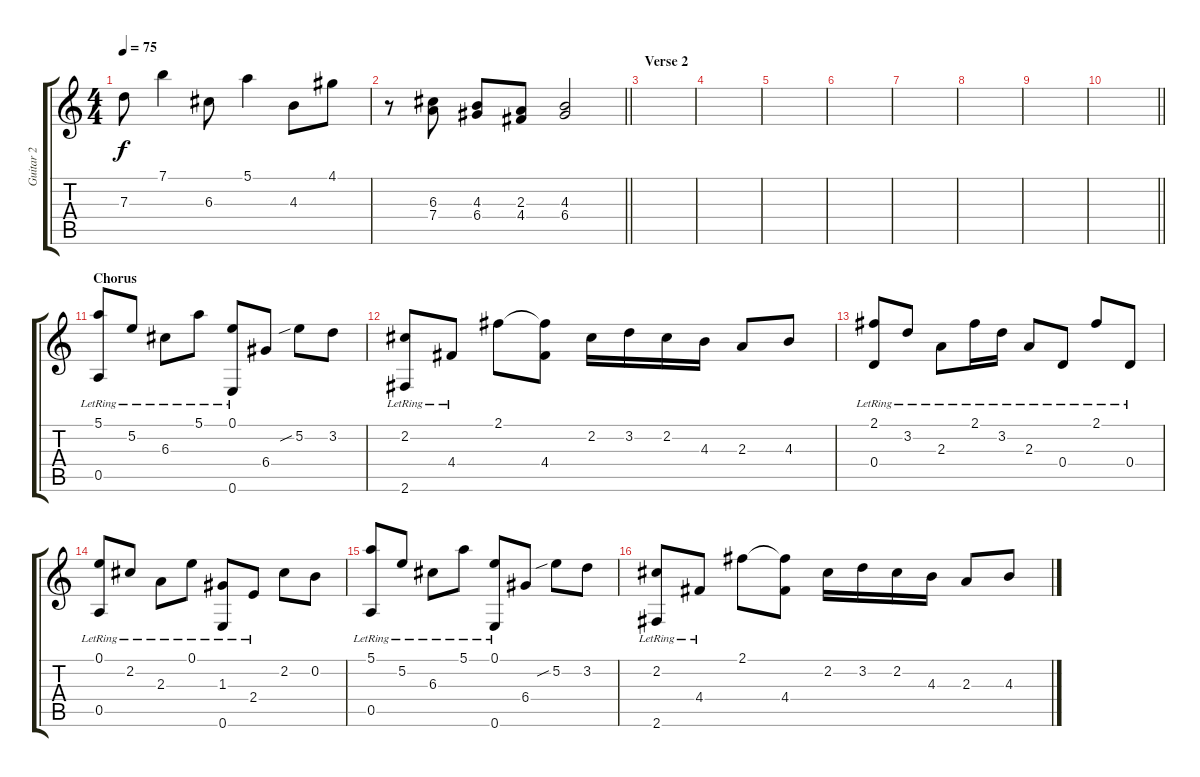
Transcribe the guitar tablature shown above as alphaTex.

\track ("Guitar 2" "Guitar 2") {instrument acousticguitarnylon}
\staff {score tabs}
\tuning (E4 B3 G3 D3 A2 E2) {hide}
\ts (4 4)
\tempo 75
\clef g2
\ks c
7.3.8{dy f} 7.1.4 6.3.8 5.1.4 4.3.8 4.1.8 |
\barLineRight lightlight
r.8 (6.3 7.4).8 (4.3 6.4).8 (2.3 4.4).8 (4.3 6.4).2 |
\section ("" "Verse 2")
|
|
|
|
|
|
|
\barLineRight lightlight
|
\section ("" "Chorus")
(5.1{lr} 0.5{lr}).8 5.2{lr}.8 6.3{lr}.8 5.1{lr}.8 (0.1{lr} 0.6{lr}).8 6.4.8 5.2{sib}.8 3.2.8 |
(2.2{lr} 2.6{lr}).8 4.4{lr}.8 2.1.8 (2.1{t} 4.4).8 2.2.16 3.2.16 2.2.16 4.3.16 2.3.8 4.3.8 |
(2.1{lr} 0.4{lr}).8 3.2{lr}.8 2.3{lr}.8 2.1{lr}.16 3.2{lr}.16 2.3{lr}.8 0.4{lr}.8 2.1{lr}.8 0.4{lr}.8 |
(0.1{lr} 0.5{lr}).8 2.2{lr}.8 2.3{lr}.8 0.1{lr}.8 (1.3{lr} 0.6{lr}).8 2.4{lr}.8 2.2.8 0.2.8 |
(5.1{lr} 0.5{lr}).8 5.2{lr}.8 6.3{lr}.8 5.1{lr}.8 (0.1{lr} 0.6{lr}).8 6.4.8 5.2{sib}.8 3.2.8 |
(2.2{lr} 2.6{lr}).8 4.4{lr}.8 2.1.8 (2.1{t} 4.4).8 2.2.16 3.2.16 2.2.16 4.3.16 2.3.8 4.3.8
